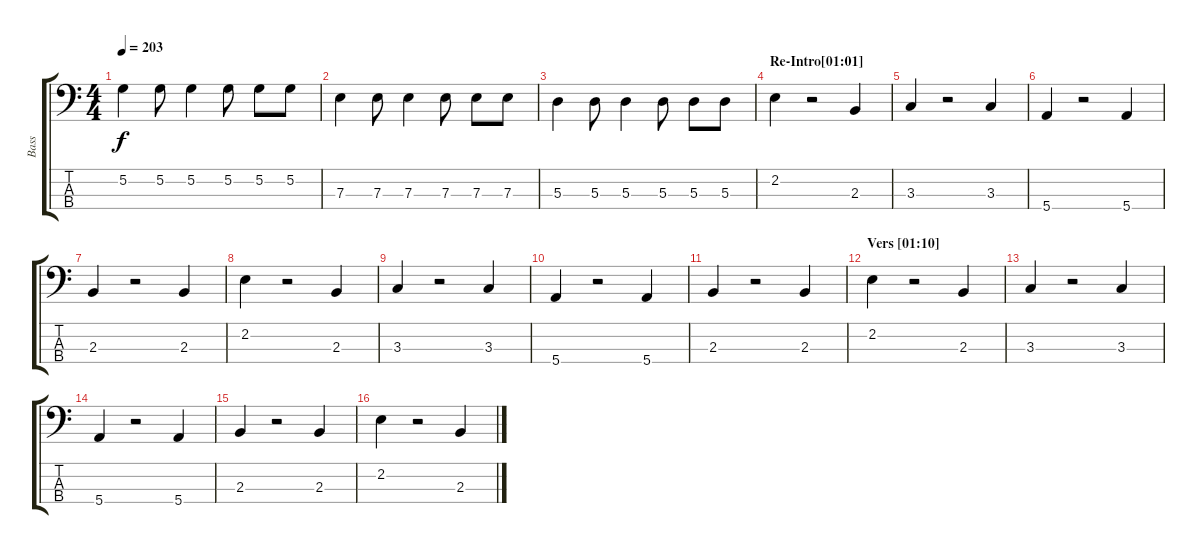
\track ("Bass" "Bass") {instrument electricbassfinger}
\staff {score tabs}
\tuning (G2 D2 A1 E1) {hide}
\ts (4 4)
\tempo 203
\clef f4
\ks c
5.2.4{dy f} 5.2.8 5.2.4 5.2.8 5.2.8 5.2.8 |
7.3.4 7.3.8 7.3.4 7.3.8 7.3.8 7.3.8 |
5.3.4 5.3.8 5.3.4 5.3.8 5.3.8 5.3.8 |
\section ("" "Re-Intro[01:01]")
2.2.4 r.2 2.3.4 |
3.3.4 r.2 3.3.4 |
5.4.4 r.2 5.4.4 |
2.3.4 r.2 2.3.4 |
2.2.4 r.2 2.3.4 |
3.3.4 r.2 3.3.4 |
5.4.4 r.2 5.4.4 |
2.3.4 r.2 2.3.4 |
\section ("" "Vers [01:10]")
2.2.4 r.2 2.3.4 |
3.3.4 r.2 3.3.4 |
5.4.4 r.2 5.4.4 |
2.3.4 r.2 2.3.4 |
2.2.4 r.2 2.3.4
